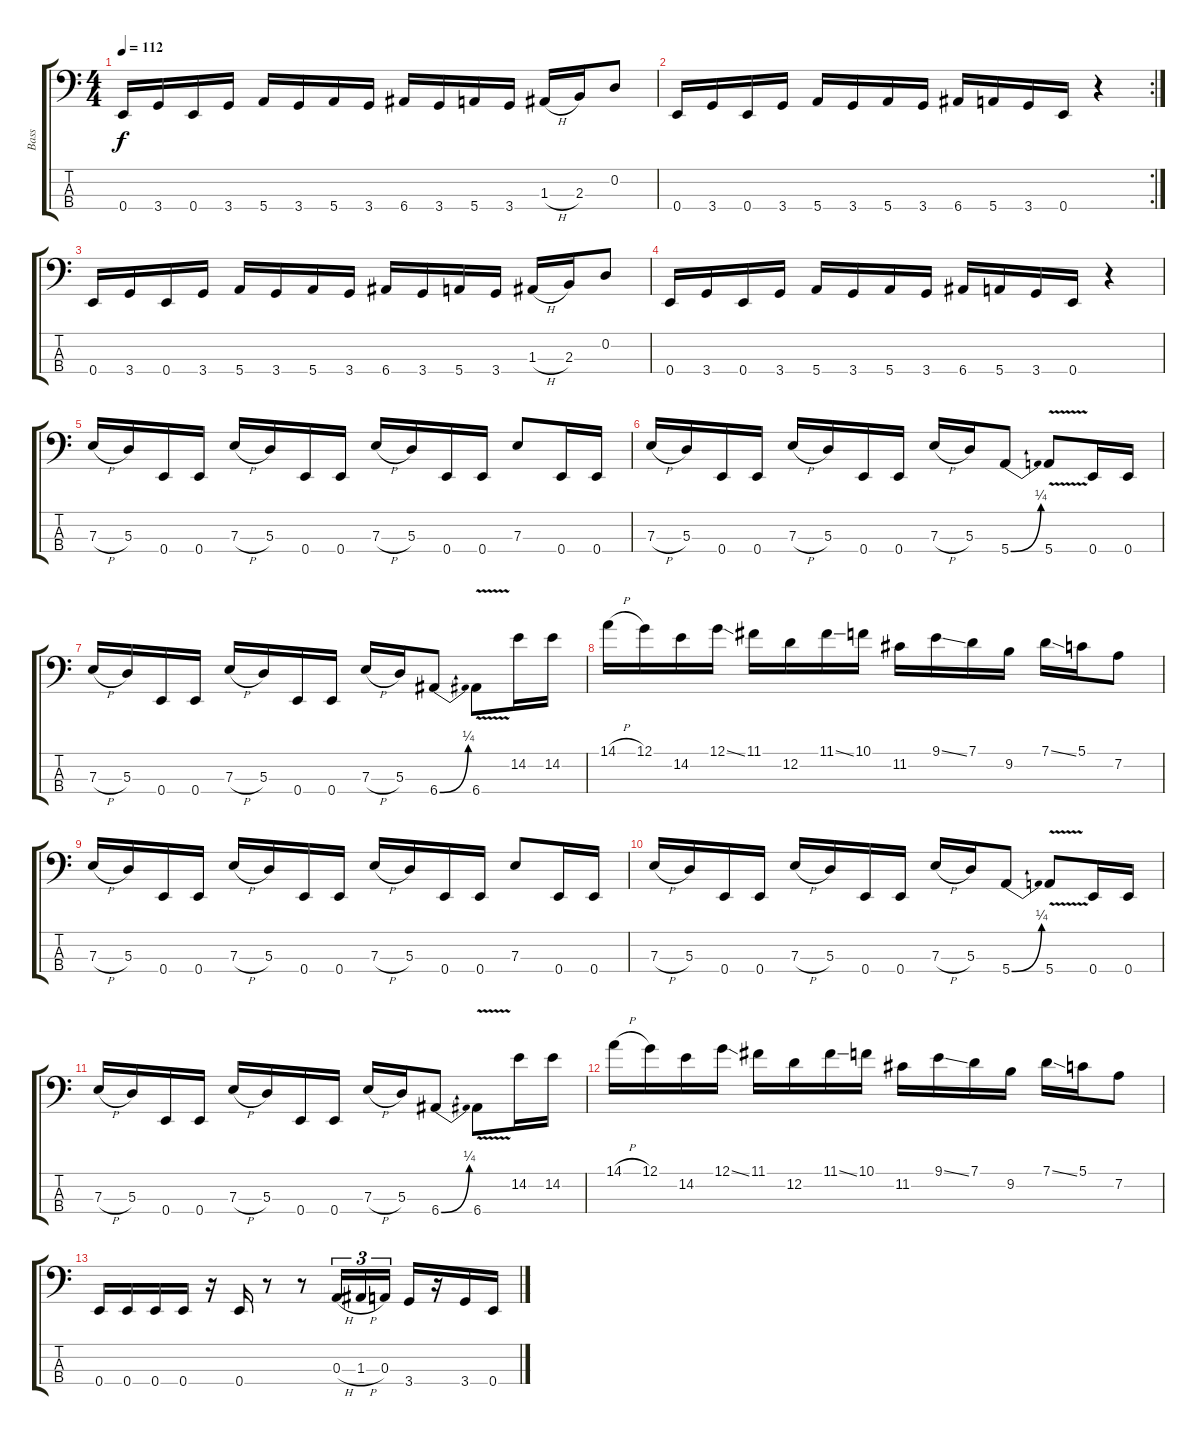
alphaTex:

\track ("Bass" "Bass") {instrument electricbasspick}
\staff {score tabs}
\tuning (G2 D2 A1 E1) {hide}
\ts (4 4)
\tempo 112
\clef f4
\ks c
0.4.16{dy f} 3.4.16 0.4.16 3.4.16 5.4.16 3.4.16 5.4.16 3.4.16 6.4.16 3.4.16 5.4.16 3.4.16 1.3{h}.16 2.3.16 0.2.8 |
\rc 2
0.4.16 3.4.16 0.4.16 3.4.16 5.4.16 3.4.16 5.4.16 3.4.16 6.4.16 5.4.16 3.4.16 0.4.16 r.4 |
0.4.16 3.4.16 0.4.16 3.4.16 5.4.16 3.4.16 5.4.16 3.4.16 6.4.16 3.4.16 5.4.16 3.4.16 1.3{h}.16 2.3.16 0.2.8 |
0.4.16 3.4.16 0.4.16 3.4.16 5.4.16 3.4.16 5.4.16 3.4.16 6.4.16 5.4.16 3.4.16 0.4.16 r.4 |
7.3{h}.16 5.3.16 0.4.16 0.4.16 7.3{h}.16 5.3.16 0.4.16 0.4.16 7.3{h}.16 5.3.16 0.4.16 0.4.16 7.3.8 0.4.16 0.4.16 |
7.3{h}.16 5.3.16 0.4.16 0.4.16 7.3{h}.16 5.3.16 0.4.16 0.4.16 7.3{h}.16 5.3.16 5.4{be (bend 0 0 60 1)}.8 5.4{v}.8 0.4.16 0.4.16 |
7.3{h}.16 5.3.16 0.4.16 0.4.16 7.3{h}.16 5.3.16 0.4.16 0.4.16 7.3{h}.16 5.3.16 6.4{be (bend 0 0 60 1)}.8 6.4{v}.8 14.2.16 14.2.16 |
14.1{h}.16 12.1.16 14.2.16 12.1{ss}.16 11.1.16 12.2.16 11.1{ss}.16 10.1.16 11.2.16 9.1{ss}.16 7.1.16 9.2.16 7.1{ss}.16 5.1.16 7.2.8 |
7.3{h}.16 5.3.16 0.4.16 0.4.16 7.3{h}.16 5.3.16 0.4.16 0.4.16 7.3{h}.16 5.3.16 0.4.16 0.4.16 7.3.8 0.4.16 0.4.16 |
7.3{h}.16 5.3.16 0.4.16 0.4.16 7.3{h}.16 5.3.16 0.4.16 0.4.16 7.3{h}.16 5.3.16 5.4{be (bend 0 0 60 1)}.8 5.4{v}.8 0.4.16 0.4.16 |
7.3{h}.16 5.3.16 0.4.16 0.4.16 7.3{h}.16 5.3.16 0.4.16 0.4.16 7.3{h}.16 5.3.16 6.4{be (bend 0 0 60 1)}.8 6.4{v}.8 14.2.16 14.2.16 |
14.1{h}.16 12.1.16 14.2.16 12.1{ss}.16 11.1.16 12.2.16 11.1{ss}.16 10.1.16 11.2.16 9.1{ss}.16 7.1.16 9.2.16 7.1{ss}.16 5.1.16 7.2.8 |
0.4.16 0.4.16 0.4.16 0.4.16 r.16 0.4.16 r.8 r.8 0.3{h}.16{tu (3 2)} 1.3{h}.16{tu (3 2)} 0.3.16{tu (3 2)} 3.4.16 r.16 3.4.16 0.4.16
